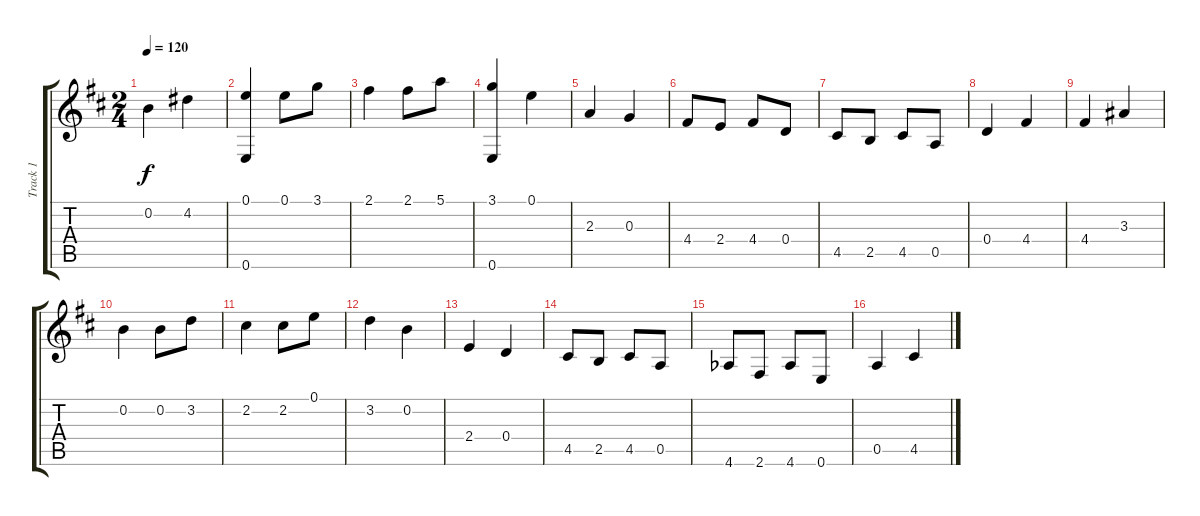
\track ("Track 1" "Track 1") {instrument acousticguitarsteel}
\staff {score tabs}
\tuning (E4 B3 G3 D3 A2 E2) {hide}
\ts (2 4)
\tempo 120
\clef g2
\ks d
0.2.4{dy f} 4.2.4 |
(0.1 0.6).4 0.1.8 3.1.8 |
2.1.4 2.1.8 5.1.8 |
(3.1 0.6).4 0.1.4 |
2.3.4 0.3.4 |
4.4.8 2.4.8 4.4.8 0.4.8 |
4.5.8 2.5.8 4.5.8 0.5.8 |
0.4.4 4.4.4 |
4.4.4 3.3.4 |
0.2.4 0.2.8 3.2.8 |
2.2.4 2.2.8 0.1.8 |
3.2.4 0.2.4 |
2.4.4 0.4.4 |
4.5.8 2.5.8 4.5.8 0.5.8 |
4.6{acc b}.8 2.6.8 4.6{acc b}.8 0.6.8 |
0.5.4 4.5.4
